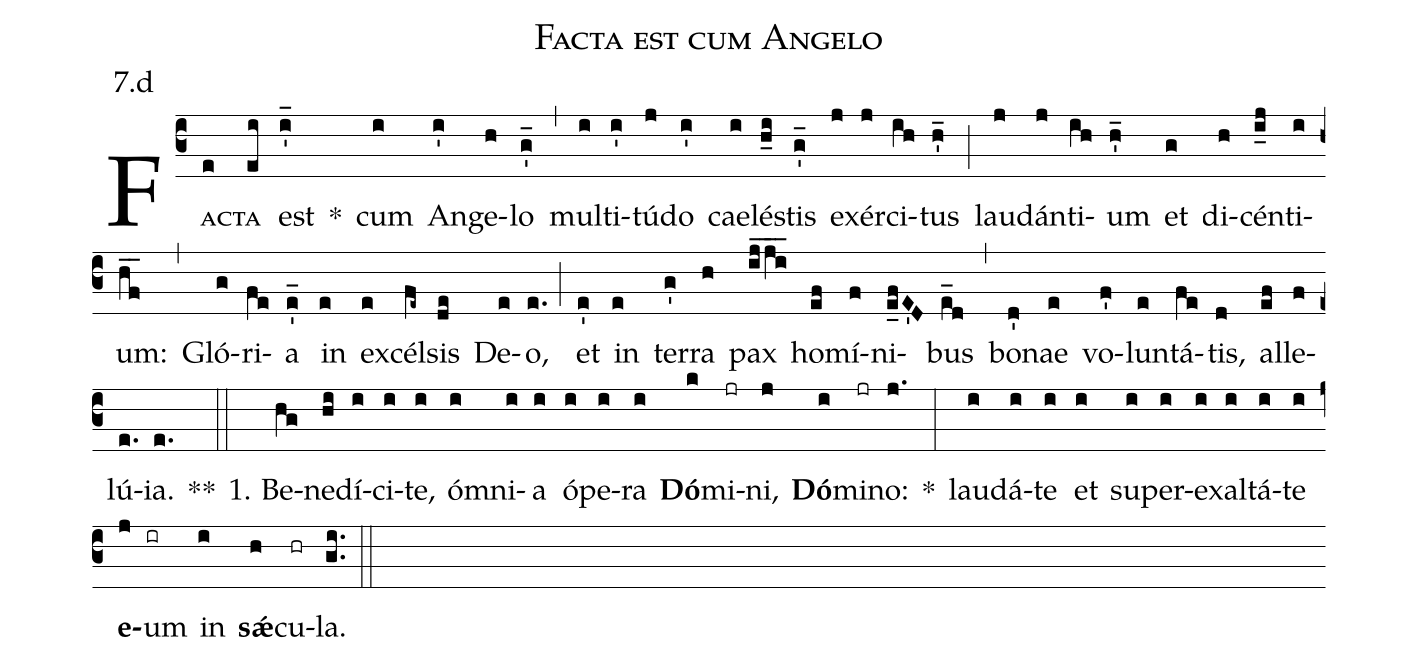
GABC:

name:Facta est cum Angelo;
office-part:Antiphona;
mode:7;
annotation: 7.d;
%%
(c3) F<sc>a(e)cta</sc>(ei) est(i'_) *() cum(i) An(i')ge(h)lo(g'_) (,) mul(i)ti(i')tú(j)do(i') cae(i)lé(h_i)stis(g'_) ex(j)ér(j)ci(ih)tus(h'_) (;) lau(j)dán(j)ti(ih)um(h'_) et(g) di(h)cén(i_j)ti(i)um:(hf__) (,) Gló(g)ri(fe)a(e'_) in(e) ex(e)cél(fe~)sis(de) De(e)o,(e.) (;) et(e') in(e) ter(g')ra(h) pax(ijji___) ho(ef)mí(f)ni(e_fE'D)bus(e_d) (,) bo(d')nae(e) vo(f')lun(e)tá(fe)tis,(d) al(ef)le(f)lú(e.)ia.(e.) **(::)
1. Be(hg)ne(hi)dí(i)ci(i)te,(i) óm(i)ni(i)a(i) ó(i)pe(i)ra(i) <b>Dó</b>(k)mi(jr)ni,(j) <b>Dó</b>(i)mi(jr)no:(j.) *(:) lau(i)dá(i)te(i) et(i) su(i)per(i)ex(i)al(i)tá(i)te(i) <b>e</b>(j)um(ir) in(i) <b>s<sp>'ae</sp></b>(h)cu(hr)la.(gi..) (::)
